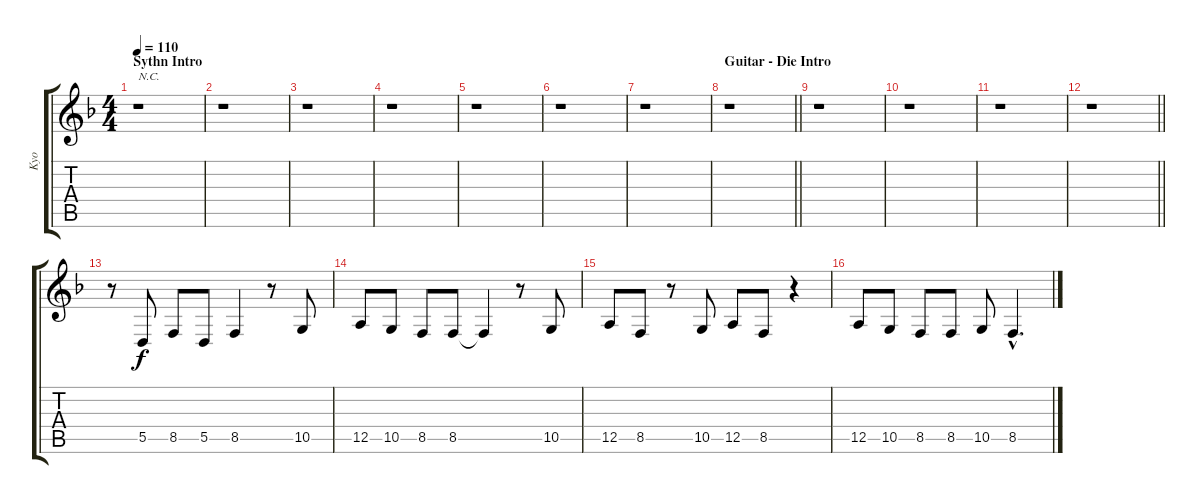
\track ("Kyo" "Kyo") {instrument sopranosax}
\staff {score tabs}
\tuning (E4 B3 G3 D3 A2 E2) {hide}
\ts (4 4)
\section ("" "Sythn Intro")
\tempo 110
\clef g2
\ks f
r.1{txt "N.C." dy f instrument sopranosax} |
r.1 |
r.1 |
r.1 |
r.1 |
r.1 |
r.1 |
\section ("" "Guitar - Die Intro")
\barLineRight lightlight
r.1 |
r.1 |
r.1 |
r.1 |
\barLineRight lightlight
r.1 |
r.8 5.5.8 8.5.8 5.5.8 8.5.4 r.8 10.5.8 |
12.5.8 10.5.8 8.5.8 8.5.8 8.5{t}.4 r.8 10.5.8 |
12.5.8 8.5.8 r.8 10.5.8 12.5.8 8.5.8 r.4 |
12.5.8 10.5.8 8.5.8 8.5.8 10.5.8 8.5{hac}.4{d}
